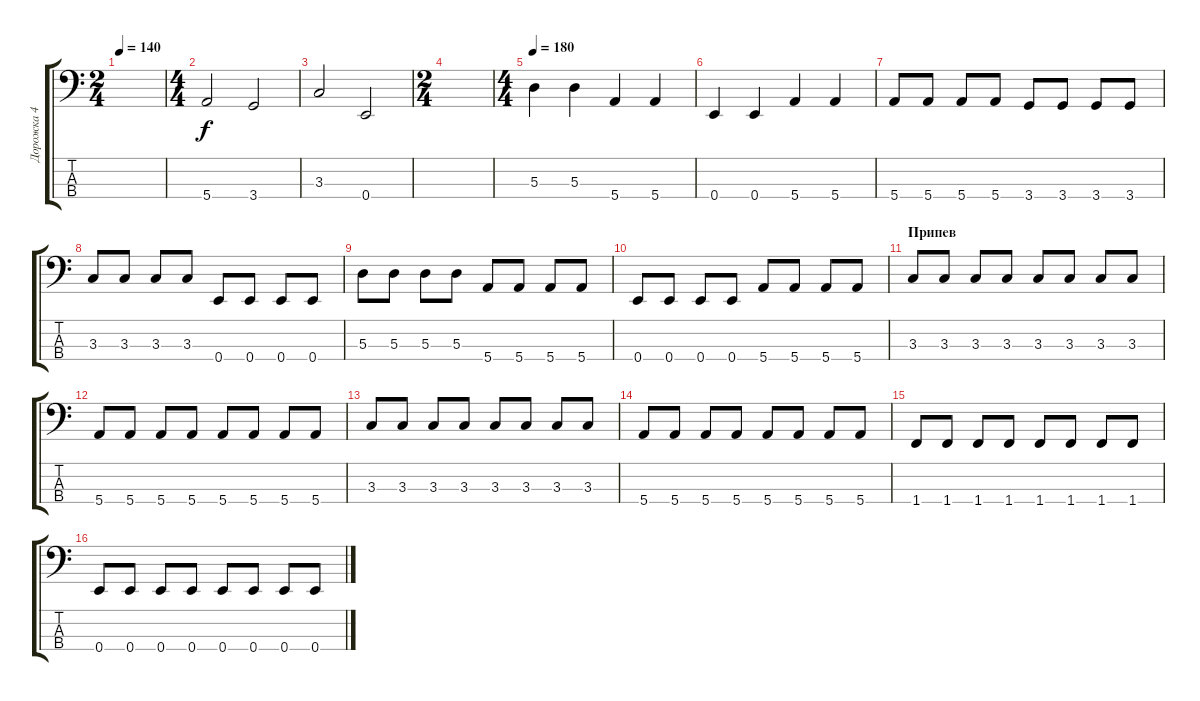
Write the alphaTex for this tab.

\track ("Дорожка 4" "Дорожка 4") {instrument electricbassfinger}
\staff {score tabs}
\tuning (G2 D2 A1 E1) {hide}
\ts (2 4)
\tempo 140
\clef f4
\ks c
|
\ts (4 4)
5.4.2 3.4.2 |
3.3.2 0.4.2 |
\ts (2 4)
|
\ts (4 4)
\tempo 180
5.3.4{dy f} 5.3.4 5.4.4 5.4.4 |
0.4.4 0.4.4 5.4.4 5.4.4 |
5.4.8 5.4.8 5.4.8 5.4.8 3.4.8 3.4.8 3.4.8 3.4.8 |
3.3.8 3.3.8 3.3.8 3.3.8 0.4.8 0.4.8 0.4.8 0.4.8 |
5.3.8 5.3.8 5.3.8 5.3.8 5.4.8 5.4.8 5.4.8 5.4.8 |
0.4.8 0.4.8 0.4.8 0.4.8 5.4.8 5.4.8 5.4.8 5.4.8 |
\section ("" "Припев")
3.3.8 3.3.8 3.3.8 3.3.8 3.3.8 3.3.8 3.3.8 3.3.8 |
5.4.8 5.4.8 5.4.8 5.4.8 5.4.8 5.4.8 5.4.8 5.4.8 |
3.3.8 3.3.8 3.3.8 3.3.8 3.3.8 3.3.8 3.3.8 3.3.8 |
5.4.8 5.4.8 5.4.8 5.4.8 5.4.8 5.4.8 5.4.8 5.4.8 |
1.4.8 1.4.8 1.4.8 1.4.8 1.4.8 1.4.8 1.4.8 1.4.8 |
0.4.8 0.4.8 0.4.8 0.4.8 0.4.8 0.4.8 0.4.8 0.4.8
